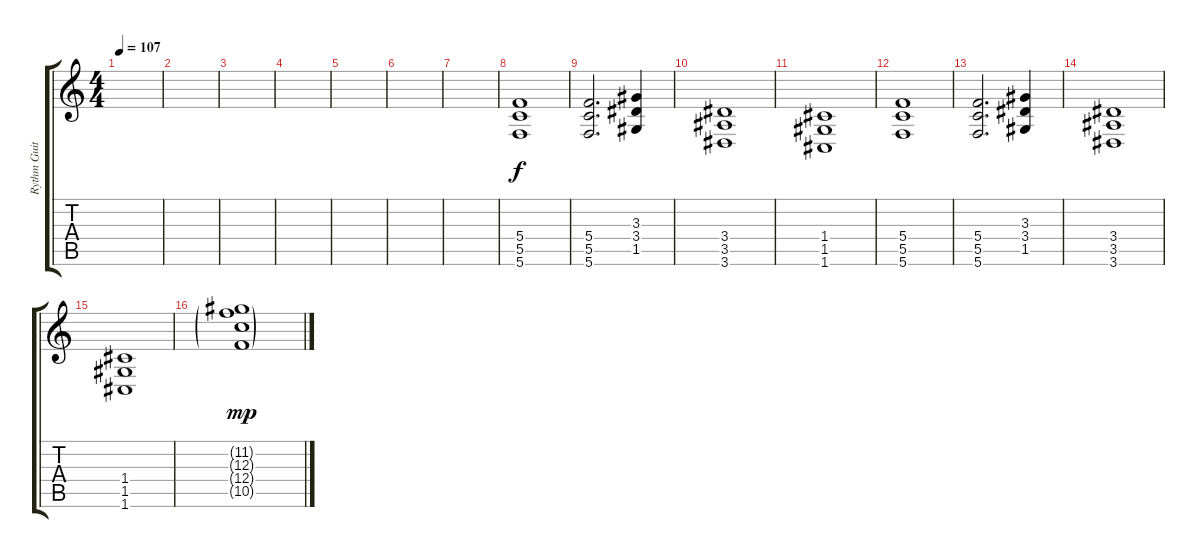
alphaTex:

\track ("Rythm Guitar" "Rythm Guit") {instrument overdrivenguitar}
\staff {score tabs}
\tuning (D4 A3 F3 C3 G2 C2) {hide}
\ts (4 4)
\tempo 107
\clef g2
\ks c
|
|
|
|
|
|
|
(5.4 5.5 5.6).1 |
(5.4 5.5 5.6).2{d} (3.3 3.4 1.5).4 |
(3.4 3.5 3.6).1 |
(1.4 1.5 1.6).1 |
(5.4 5.5 5.6).1 |
(5.4 5.5 5.6).2{d} (3.3 3.4 1.5).4 |
(3.4 3.5 3.6).1 |
(1.4 1.5 1.6).1 |
(11.2{g} 12.3{g} 12.4{g} 10.5{g}).1{dy mp volume 0}
